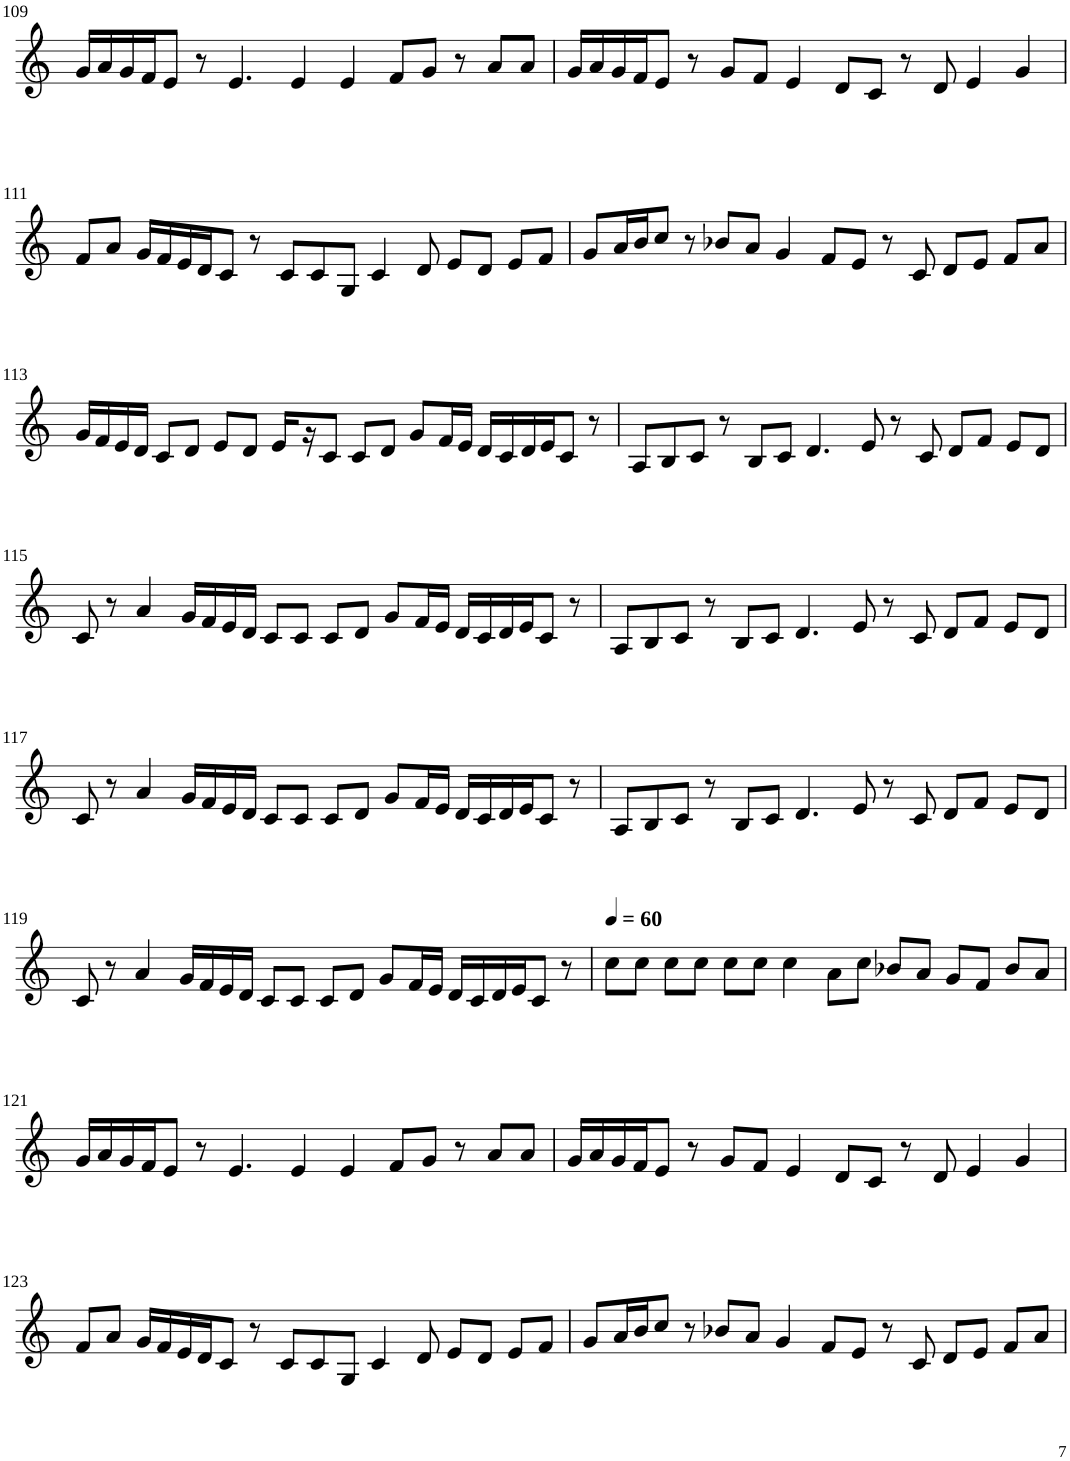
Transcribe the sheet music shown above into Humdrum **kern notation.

**kern
*part1
*staff1
*I"Violin
!!LO:PB:g=z
*clefG2
*k[]
*M8/4
=109
16g/LL
16a/
16g/
16f/J
8e/J
8r
4.e/
4e/
4e/
8f/L
8g/J
8r
8a/L
8a/J
=110
16g/LL
16a/
16g/
16f/J
8e/J
8r
8g/L
8f/J
4e/
8d/L
8c/J
8r
8d/
4e/
4g/
!!LO:LB:g=z
=111
8f/L
8a/J
16g/LL
16f/
16e/
16d/J
8c/J
8r
8c/L
8c/
8G/J
4c/
8d/
8e/L
8d/J
8e/L
8f/J
=112
8g/L
16a/L
16b/J
8cc/J
8r
8b-X/L
8a/J
4g/
8f/L
8e/J
8r
8c/
8d/L
8e/J
8f/L
8a/J
!!LO:LB:g=z
=113
16g/LL
16f/
16e/
16d/JJ
8c/L
8d/J
8e/L
8d/J
16e/LL
16r
8c/J
8c/L
8d/J
8g/L
16f/L
16e/JJ
16d/LL
16c/
16d/
16e/J
8c/J
8r
=114
8A/L
8B/
8c/J
8r
8B/L
8c/J
4.d/
8e/
8r
8c/
8d/L
8f/J
8e/L
8d/J
!!LO:LB:g=z
=115
8c/
8r
4a/
16g/LL
16f/
16e/
16d/JJ
8c/L
8c/J
8c/L
8d/J
8g/L
16f/L
16e/JJ
16d/LL
16c/
16d/
16e/J
8c/J
8r
=116
8A/L
8B/
8c/J
8r
8B/L
8c/J
4.d/
8e/
8r
8c/
8d/L
8f/J
8e/L
8d/J
!!LO:LB:g=z
=117
8c/
8r
4a/
16g/LL
16f/
16e/
16d/JJ
8c/L
8c/J
8c/L
8d/J
8g/L
16f/L
16e/JJ
16d/LL
16c/
16d/
16e/J
8c/J
8r
=118
8A/L
8B/
8c/J
8r
8B/L
8c/J
4.d/
8e/
8r
8c/
8d/L
8f/J
8e/L
8d/J
!!LO:LB:g=z
=119
8c/
8r
4a/
16g/LL
16f/
16e/
16d/JJ
8c/L
8c/J
8c/L
8d/J
8g/L
16f/L
16e/JJ
16d/LL
16c/
16d/
16e/J
8c/J
8r
=120
*MM60
8cc\L
8cc\J
8cc\L
8cc\J
8cc\L
8cc\J
4cc\
8a\L
8cc\J
8b-X/L
8a/J
8g/L
8f/J
8b-/L
8a/J
!!LO:LB:g=z
=121
16g/LL
16a/
16g/
16f/J
8e/J
8r
4.e/
4e/
4e/
8f/L
8g/J
8r
8a/L
8a/J
=122
16g/LL
16a/
16g/
16f/J
8e/J
8r
8g/L
8f/J
4e/
8d/L
8c/J
8r
8d/
4e/
4g/
!!LO:LB:g=z
=123
8f/L
8a/J
16g/LL
16f/
16e/
16d/J
8c/J
8r
8c/L
8c/
8G/J
4c/
8d/
8e/L
8d/J
8e/L
8f/J
=124
8g/L
16a/L
16b/J
8cc/J
8r
8b-X/L
8a/J
4g/
8f/L
8e/J
8r
8c/
8d/L
8e/J
8f/L
8a/J
=
*-
